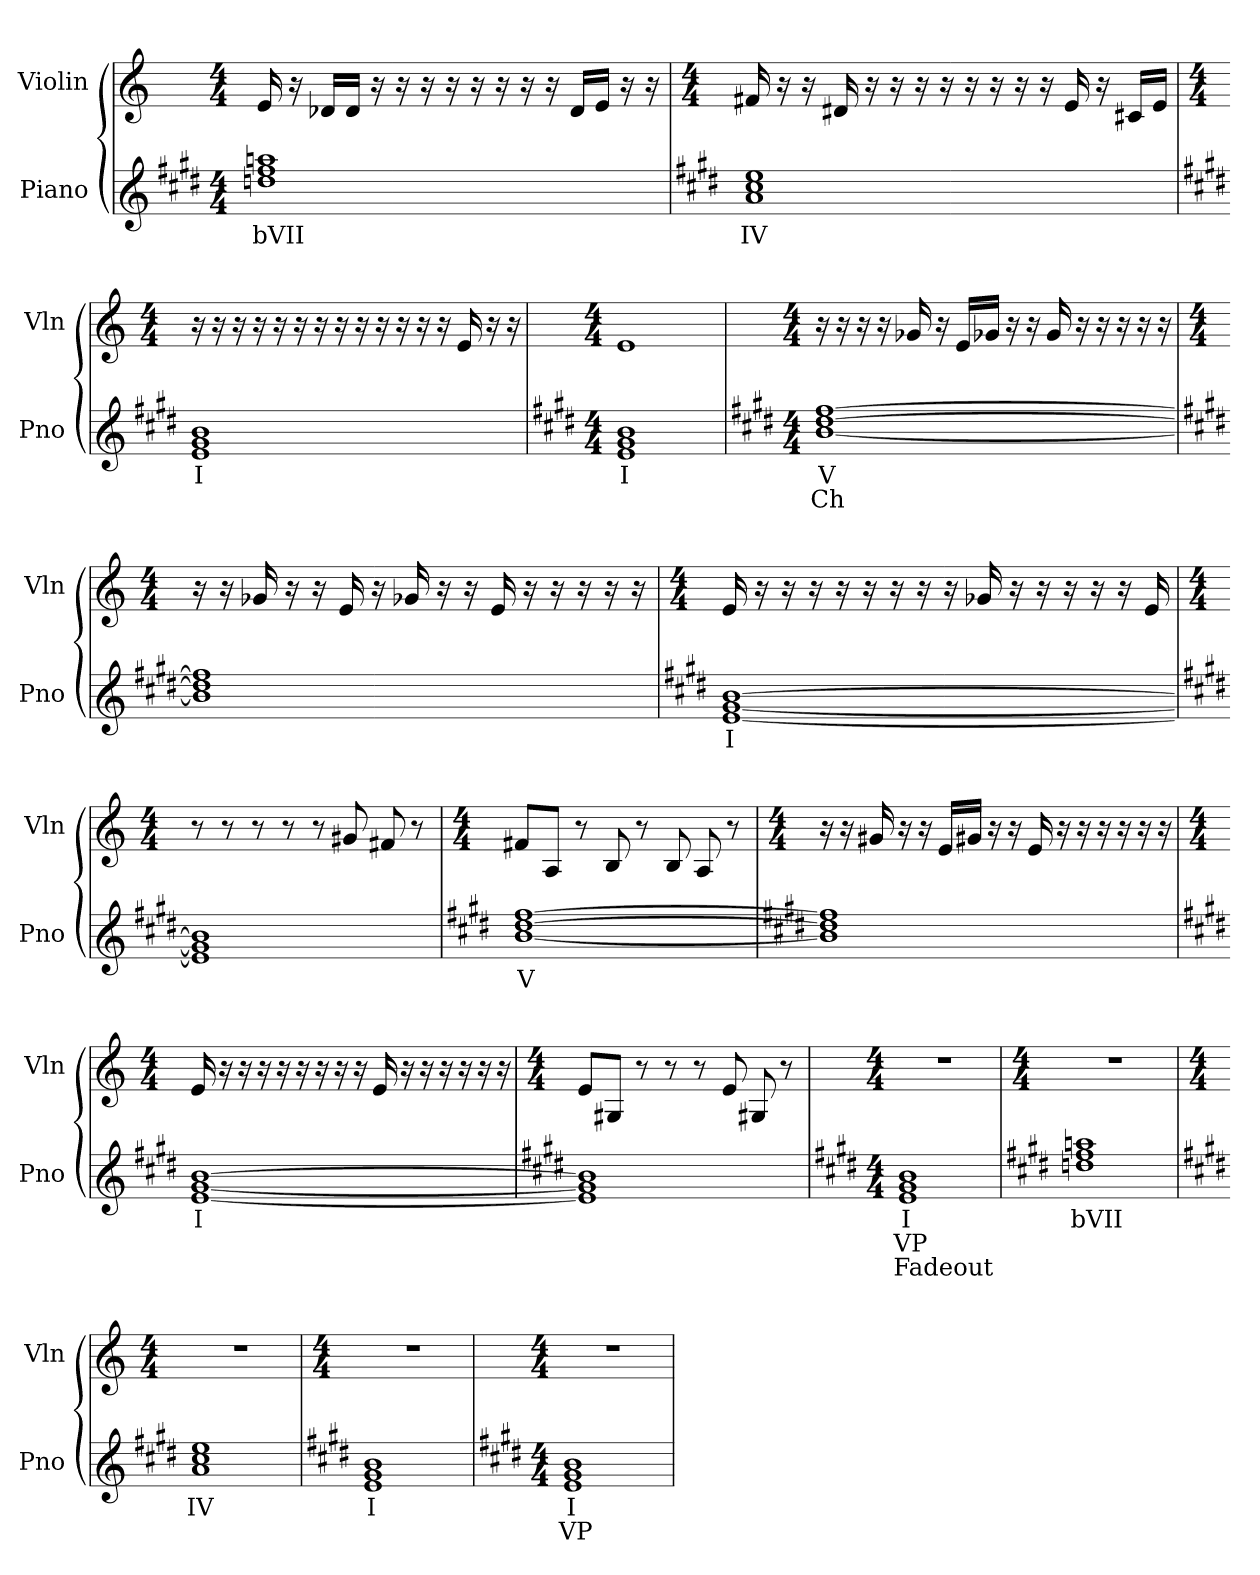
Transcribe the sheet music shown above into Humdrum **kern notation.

**kern	**text	**text	**text	**kern
*part2	*part2	*part2	*part2	*part1
*staff2	*staff2	*staff2	*staff2	*staff1
*I"Piano	*	*	*	*I"Violin
*I'Pno	*	*	*	*I'Vln
*k[f#c#g#d#]	*	*	*	*
*E:	*	*	*	*
*M4/4	*	*	*	*M4/4
=	=	=	=	=
1ddn 1ff# 1aan	bVII	.	.	16e
.	.	.	.	16r
.	.	.	.	16d-XLL
.	.	.	.	16d-JJ
.	.	.	.	16r
.	.	.	.	16r
.	.	.	.	16r
.	.	.	.	16r
.	.	.	.	16r
.	.	.	.	16r
.	.	.	.	16r
.	.	.	.	16r
.	.	.	.	16d-LL
.	.	.	.	16eJJ
.	.	.	.	16r
.	.	.	.	16r
=	=	=	=	=
*k[f#c#g#d#]	*	*	*	*
*E:	*	*	*	*
*	*	*	*	*M4/4
1a 1cc# 1ee	IV	.	.	16f#X
.	.	.	.	16r
.	.	.	.	16r
.	.	.	.	16d#X
.	.	.	.	16r
.	.	.	.	16r
.	.	.	.	16r
.	.	.	.	16r
.	.	.	.	16r
.	.	.	.	16r
.	.	.	.	16r
.	.	.	.	16r
.	.	.	.	16e
.	.	.	.	16r
.	.	.	.	16c#XLL
.	.	.	.	16eJJ
=	=	=	=	=
*k[f#c#g#d#]	*	*	*	*
*E:	*	*	*	*
*	*	*	*	*M4/4
1e 1g# 1b	I	.	.	16r
.	.	.	.	16r
.	.	.	.	16r
.	.	.	.	16r
.	.	.	.	16r
.	.	.	.	16r
.	.	.	.	16r
.	.	.	.	16r
.	.	.	.	16r
.	.	.	.	16r
.	.	.	.	16r
.	.	.	.	16r
.	.	.	.	16r
.	.	.	.	16e
.	.	.	.	16r
.	.	.	.	16r
=	=	=	=	=
*k[f#c#g#d#]	*	*	*	*
*E:	*	*	*	*
*M4/4	*	*	*	*M4/4
1e 1g# 1b	I	.	.	1e
=	=	=	=	=
*k[f#c#g#d#]	*	*	*	*
*E:	*	*	*	*
*M4/4	*	*	*	*M4/4
[1b [1dd# [1ff#	V	Ch	.	16r
.	.	.	.	16r
.	.	.	.	16r
.	.	.	.	16r
.	.	.	.	16g-X
.	.	.	.	16r
.	.	.	.	16eLL
.	.	.	.	16g-XJJ
.	.	.	.	16r
.	.	.	.	16r
.	.	.	.	16g-
.	.	.	.	16r
.	.	.	.	16r
.	.	.	.	16r
.	.	.	.	16r
.	.	.	.	16r
=	=	=	=	=
*k[f#c#g#d#]	*	*	*	*
*E:	*	*	*	*
*	*	*	*	*M4/4
1b] 1dd#] 1ff#]	.	.	.	16r
.	.	.	.	16r
.	.	.	.	16g-X
.	.	.	.	16r
.	.	.	.	16r
.	.	.	.	16e
.	.	.	.	16r
.	.	.	.	16g-X
.	.	.	.	16r
.	.	.	.	16r
.	.	.	.	16e
.	.	.	.	16r
.	.	.	.	16r
.	.	.	.	16r
.	.	.	.	16r
.	.	.	.	16r
=	=	=	=	=
*k[f#c#g#d#]	*	*	*	*
*E:	*	*	*	*
*	*	*	*	*M4/4
[1e [1g# [1b	I	.	.	16e
.	.	.	.	16r
.	.	.	.	16r
.	.	.	.	16r
.	.	.	.	16r
.	.	.	.	16r
.	.	.	.	16r
.	.	.	.	16r
.	.	.	.	16r
.	.	.	.	16g-X
.	.	.	.	16r
.	.	.	.	16r
.	.	.	.	16r
.	.	.	.	16r
.	.	.	.	16r
.	.	.	.	16e
=	=	=	=	=
*k[f#c#g#d#]	*	*	*	*
*E:	*	*	*	*
*	*	*	*	*M4/4
1e] 1g#] 1b]	.	.	.	8r
.	.	.	.	8r
.	.	.	.	8r
.	.	.	.	8r
.	.	.	.	8r
.	.	.	.	8g#X
.	.	.	.	8f#X
.	.	.	.	8r
=	=	=	=	=
*k[f#c#g#d#]	*	*	*	*
*E:	*	*	*	*
*	*	*	*	*M4/4
[1b [1dd# [1ff#	V	.	.	8f#XL
.	.	.	.	8AJ
.	.	.	.	8r
.	.	.	.	8B
.	.	.	.	8r
.	.	.	.	8B
.	.	.	.	8A
.	.	.	.	8r
=	=	=	=	=
*k[f#c#g#d#]	*	*	*	*
*E:	*	*	*	*
*	*	*	*	*M4/4
1b] 1dd#] 1ff#]	.	.	.	16r
.	.	.	.	16r
.	.	.	.	16g#X
.	.	.	.	16r
.	.	.	.	16r
.	.	.	.	16eLL
.	.	.	.	16g#XJJ
.	.	.	.	16r
.	.	.	.	16r
.	.	.	.	16e
.	.	.	.	16r
.	.	.	.	16r
.	.	.	.	16r
.	.	.	.	16r
.	.	.	.	16r
.	.	.	.	16r
=	=	=	=	=
*k[f#c#g#d#]	*	*	*	*
*E:	*	*	*	*
*	*	*	*	*M4/4
[1e [1g# [1b	I	.	.	16e
.	.	.	.	16r
.	.	.	.	16r
.	.	.	.	16r
.	.	.	.	16r
.	.	.	.	16r
.	.	.	.	16r
.	.	.	.	16r
.	.	.	.	16r
.	.	.	.	16e
.	.	.	.	16r
.	.	.	.	16r
.	.	.	.	16r
.	.	.	.	16r
.	.	.	.	16r
.	.	.	.	16r
=	=	=	=	=
*k[f#c#g#d#]	*	*	*	*
*E:	*	*	*	*
*	*	*	*	*M4/4
1e] 1g#] 1b]	.	.	.	8eL
.	.	.	.	8G#XJ
.	.	.	.	8r
.	.	.	.	8r
.	.	.	.	8r
.	.	.	.	8e
.	.	.	.	8G#X
.	.	.	.	8r
=	=	=	=	=
*k[f#c#g#d#]	*	*	*	*
*E:	*	*	*	*
*M4/4	*	*	*	*M4/4
1e 1g# 1b	I	VP	Fadeout	1r
=	=	=	=	=
*k[f#c#g#d#]	*	*	*	*
*E:	*	*	*	*
*	*	*	*	*M4/4
1ddn 1ff# 1aan	bVII	.	.	1r
=	=	=	=	=
*k[f#c#g#d#]	*	*	*	*
*E:	*	*	*	*
*	*	*	*	*M4/4
1a 1cc# 1ee	IV	.	.	1r
=	=	=	=	=
*k[f#c#g#d#]	*	*	*	*
*E:	*	*	*	*
*	*	*	*	*M4/4
1e 1g# 1b	I	.	.	1r
=	=	=	=	=
*k[f#c#g#d#]	*	*	*	*
*E:	*	*	*	*
*M4/4	*	*	*	*M4/4
1e 1g# 1b	I	VP	.	1r
=	=	=	=	=
*-	*-	*-	*-	*-
